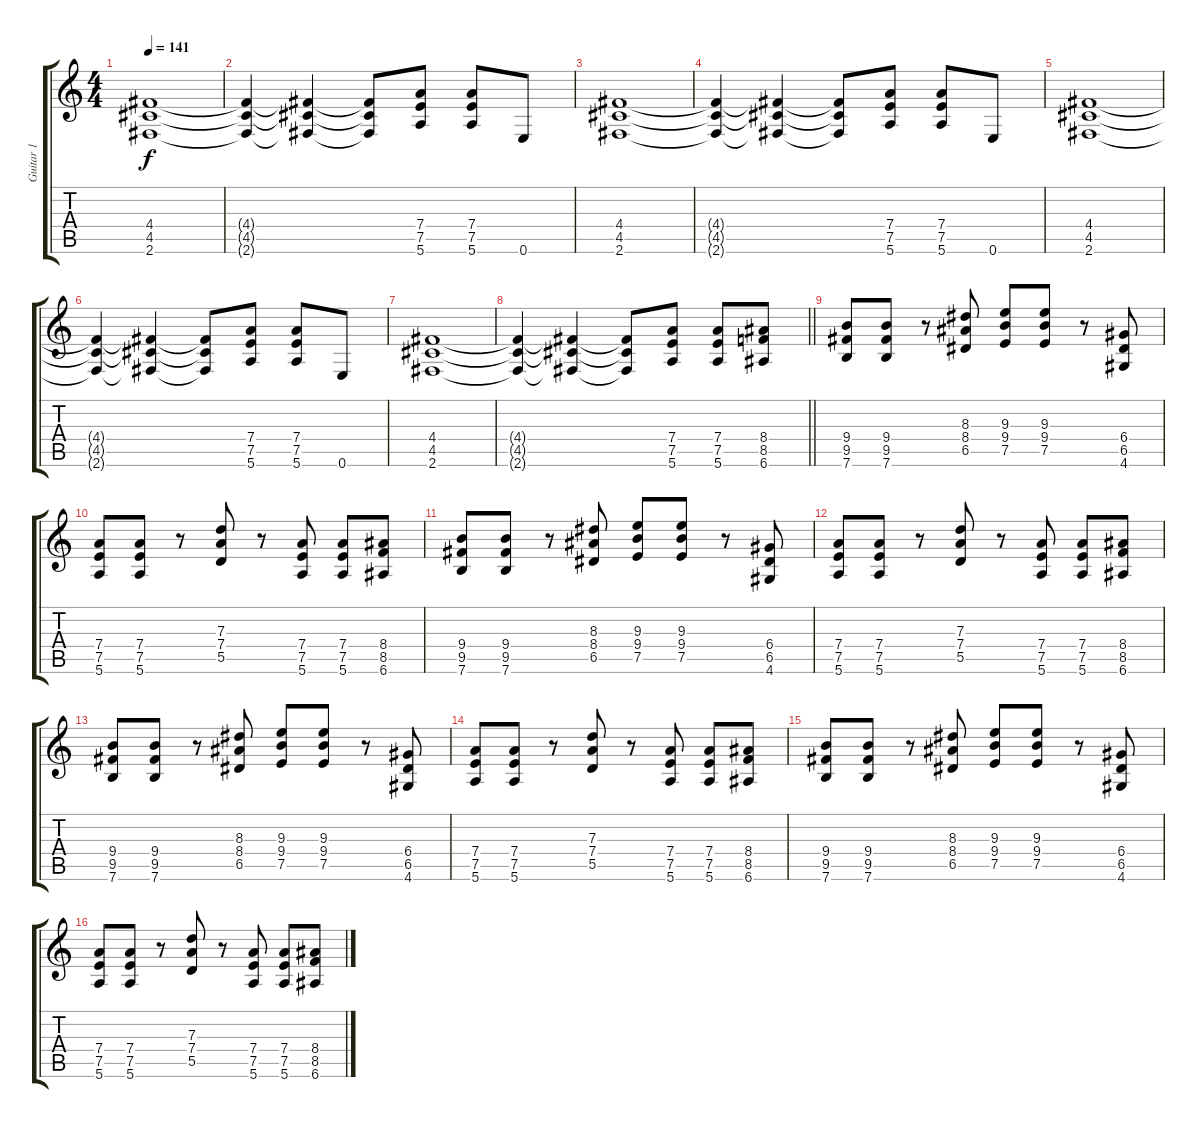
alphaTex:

\track ("Guitar 1" "Guitar 1") {instrument overdrivenguitar}
\staff {score tabs}
\tuning (E4 B3 G3 D3 A2 E2) {hide}
\ts (4 4)
\tempo 141
\clef g2
\ks c
(4.4 4.5 2.6).1{dy f} |
(4.4{t} 4.5{t} 2.6{t}).4 (4.4{t} 4.5{t} 2.6{t}).4 (4.4{t} 4.5{t} 2.6{t}).8 (7.4 7.5 5.6).8 (7.4 7.5 5.6).8 0.6.8 |
(4.4 4.5 2.6).1 |
(4.4{t} 4.5{t} 2.6{t}).4 (4.4{t} 4.5{t} 2.6{t}).4 (4.4{t} 4.5{t} 2.6{t}).8 (7.4 7.5 5.6).8 (7.4 7.5 5.6).8 0.6.8 |
(4.4 4.5 2.6).1 |
(4.4{t} 4.5{t} 2.6{t}).4 (4.4{t} 4.5{t} 2.6{t}).4 (4.4{t} 4.5{t} 2.6{t}).8 (7.4 7.5 5.6).8 (7.4 7.5 5.6).8 0.6.8 |
(4.4 4.5 2.6).1 |
\barLineRight lightlight
(4.4{t} 4.5{t} 2.6{t}).4 (4.4{t} 4.5{t} 2.6{t}).4 (4.4{t} 4.5{t} 2.6{t}).8 (7.4 7.5 5.6).8 (7.4 7.5 5.6).8 (8.4 8.5 6.6).8 |
(9.4 9.5 7.6).8 (9.4 9.5 7.6).8 r.8 (8.3 8.4 6.5).8 (9.3 9.4 7.5).8 (9.3 9.4 7.5).8 r.8 (6.4 6.5 4.6).8 |
(7.4 7.5 5.6).8 (7.4 7.5 5.6).8 r.8 (7.3 7.4 5.5).8 r.8 (7.4 7.5 5.6).8 (7.4 7.5 5.6).8 (8.4 8.5 6.6).8 |
(9.4 9.5 7.6).8 (9.4 9.5 7.6).8 r.8 (8.3 8.4 6.5).8 (9.3 9.4 7.5).8 (9.3 9.4 7.5).8 r.8 (6.4 6.5 4.6).8 |
(7.4 7.5 5.6).8 (7.4 7.5 5.6).8 r.8 (7.3 7.4 5.5).8 r.8 (7.4 7.5 5.6).8 (7.4 7.5 5.6).8 (8.4 8.5 6.6).8 |
(9.4 9.5 7.6).8 (9.4 9.5 7.6).8 r.8 (8.3 8.4 6.5).8 (9.3 9.4 7.5).8 (9.3 9.4 7.5).8 r.8 (6.4 6.5 4.6).8 |
(7.4 7.5 5.6).8 (7.4 7.5 5.6).8 r.8 (7.3 7.4 5.5).8 r.8 (7.4 7.5 5.6).8 (7.4 7.5 5.6).8 (8.4 8.5 6.6).8 |
(9.4 9.5 7.6).8 (9.4 9.5 7.6).8 r.8 (8.3 8.4 6.5).8 (9.3 9.4 7.5).8 (9.3 9.4 7.5).8 r.8 (6.4 6.5 4.6).8 |
(7.4 7.5 5.6).8 (7.4 7.5 5.6).8 r.8 (7.3 7.4 5.5).8 r.8 (7.4 7.5 5.6).8 (7.4 7.5 5.6).8 (8.4 8.5 6.6).8
